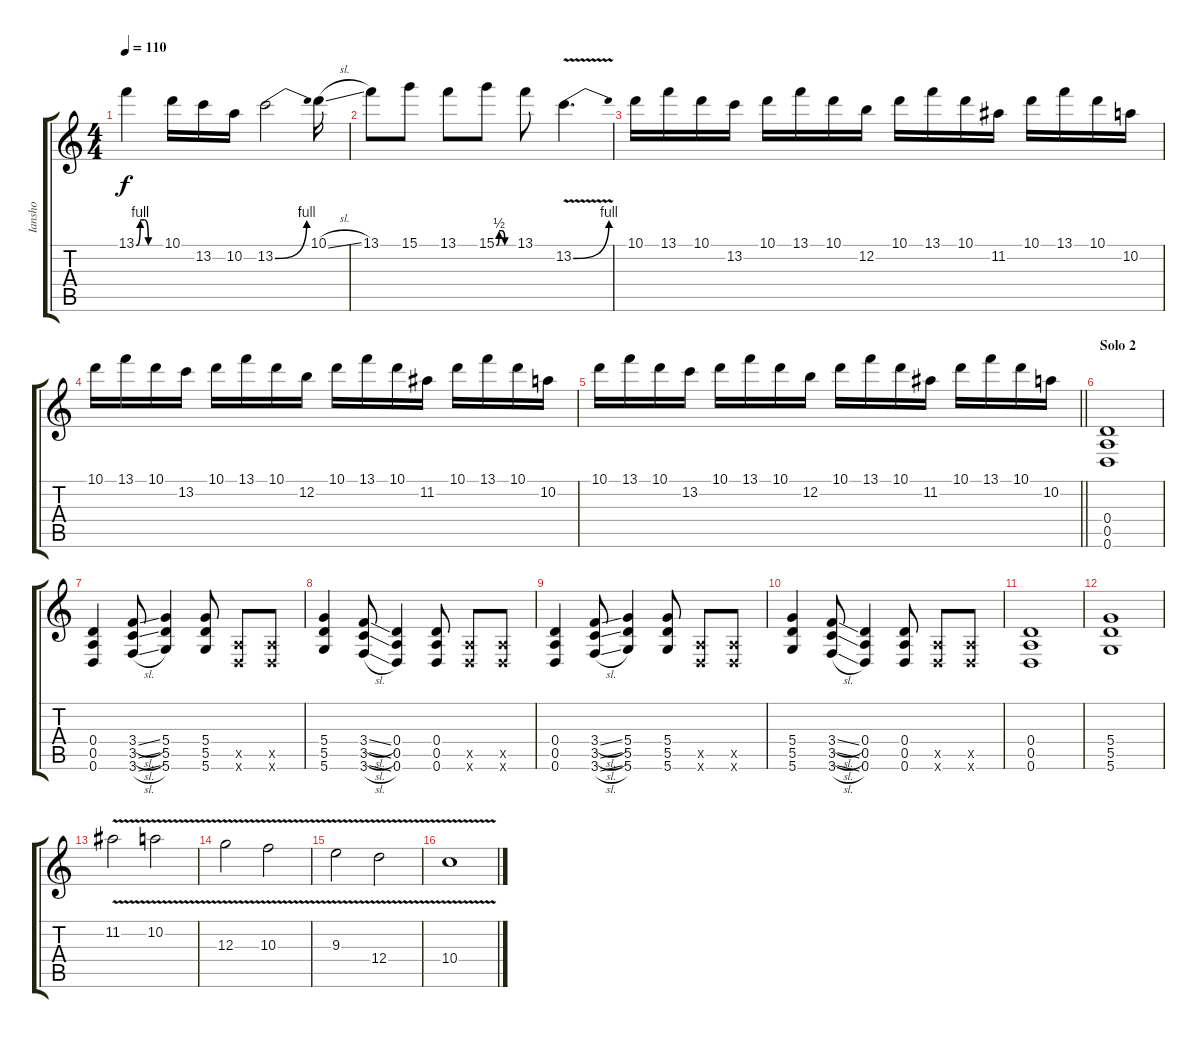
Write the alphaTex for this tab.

\track ("Iansho" "Iansho") {instrument overdrivenguitar}
\staff {score tabs}
\tuning (E4 B3 G3 D3 A2 D2) {hide}
\ts (4 4)
\tempo 110
\clef g2
\ks c
13.1{be (custom 0 0 10 4 20 4 30 0 60 0)}.4{dy f} 10.1.16 13.2.16 10.2.16 13.2{be (bend 0 0 60 4)}.2 10.1{sl}.16 |
13.1.8 15.1.8 13.1.8 15.1{be (custom 0 0 10 2 20 2 30 0 60 0)}.8 13.1.8 13.2{be (bend 0 0 60 4) v}.4{d} |
10.1.16 13.1.16 10.1.16 13.2.16 10.1.16 13.1.16 10.1.16 12.2.16 10.1.16 13.1.16 10.1.16 11.2.16 10.1.16 13.1.16 10.1.16 10.2.16 |
10.1.16 13.1.16 10.1.16 13.2.16 10.1.16 13.1.16 10.1.16 12.2.16 10.1.16 13.1.16 10.1.16 11.2.16 10.1.16 13.1.16 10.1.16 10.2.16 |
\barLineRight lightlight
10.1.16 13.1.16 10.1.16 13.2.16 10.1.16 13.1.16 10.1.16 12.2.16 10.1.16 13.1.16 10.1.16 11.2.16 10.1.16 13.1.16 10.1.16 10.2.16 |
\section ("" "Solo 2")
(0.4 0.5 0.6).1 |
(0.4 0.5 0.6).4 (3.4{sl} 3.5{sl} 3.6{sl}).8 (5.4 5.5 5.6).4 (5.4 5.5 5.6).8 (0.5{x} 0.6{x}).8 (0.5{x} 0.6{x}).8 |
(5.4 5.5 5.6).4 (3.4{sl} 3.5{sl} 3.6{sl}).8 (0.4 0.5 0.6).4 (0.4 0.5 0.6).8 (0.5{x} 0.6{x}).8 (0.5{x} 0.6{x}).8 |
(0.4 0.5 0.6).4 (3.4{sl} 3.5{sl} 3.6{sl}).8 (5.4 5.5 5.6).4 (5.4 5.5 5.6).8 (0.5{x} 0.6{x}).8 (0.5{x} 0.6{x}).8 |
(5.4 5.5 5.6).4 (3.4{sl} 3.5{sl} 3.6{sl}).8 (0.4 0.5 0.6).4 (0.4 0.5 0.6).8 (0.5{x} 0.6{x}).8 (0.5{x} 0.6{x}).8 |
(0.4 0.5 0.6).1 |
(5.4 5.5 5.6).1 |
11.2{v}.2 10.2{v}.2 |
12.3{v}.2 10.3{v}.2 |
9.3{v}.2 12.4{v}.2 |
10.4{v}.1
